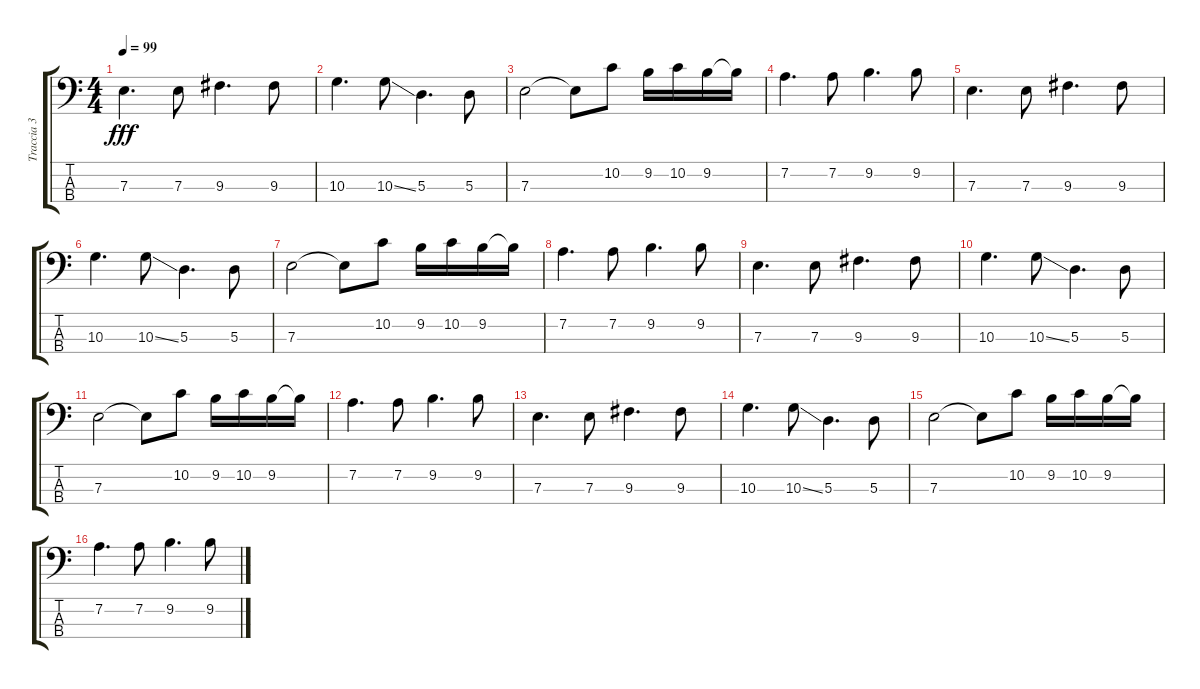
\track ("Traccia 3" "Traccia 3") {instrument electricbassfinger}
\staff {score tabs}
\tuning (G2 D2 A1 E1) {hide}
\ts (4 4)
\tempo 99
\clef f4
\ks c
7.3.4{d dy fff} 7.3.8 9.3.4{d} 9.3.8 |
10.3.4{d} 10.3{ss}.8 5.3.4{d} 5.3.8 |
7.3.2 7.3{t}.8 10.2.8 9.2.16 10.2.16 9.2.16 9.2{t}.16 |
7.2.4{d} 7.2.8 9.2.4{d} 9.2.8 |
7.3.4{d} 7.3.8 9.3.4{d} 9.3.8 |
10.3.4{d} 10.3{ss}.8 5.3.4{d} 5.3.8 |
7.3.2 7.3{t}.8 10.2.8 9.2.16 10.2.16 9.2.16 9.2{t}.16 |
7.2.4{d} 7.2.8 9.2.4{d} 9.2.8 |
7.3.4{d} 7.3.8 9.3.4{d} 9.3.8 |
10.3.4{d} 10.3{ss}.8 5.3.4{d} 5.3.8 |
7.3.2 7.3{t}.8 10.2.8 9.2.16 10.2.16 9.2.16 9.2{t}.16 |
7.2.4{d} 7.2.8 9.2.4{d} 9.2.8 |
7.3.4{d} 7.3.8 9.3.4{d} 9.3.8 |
10.3.4{d} 10.3{ss}.8 5.3.4{d} 5.3.8 |
7.3.2 7.3{t}.8 10.2.8 9.2.16 10.2.16 9.2.16 9.2{t}.16 |
7.2.4{d} 7.2.8 9.2.4{d} 9.2.8
